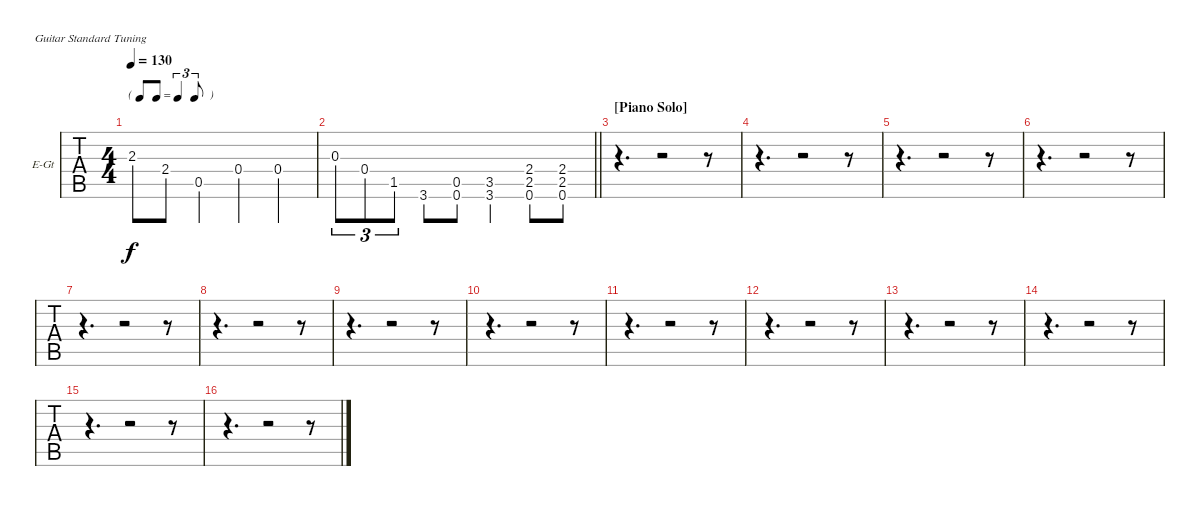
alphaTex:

\bracketExtendMode nobrackets
\firstSystemTrackNameOrientation horizontal
\otherSystemsTrackNameOrientation horizontal
\track ("Rhythm" "E-Gt") {instrument distortionguitar}
\staff {tabs}
\tuning (E4 B3 G3 D3 A2 E2)
\ts (4 4)
\tf triplet8th
\tempo 130
\clef g2
\ks c
2.3.8{dy f} 2.4.8 0.5.4 0.4.4 0.4.4 |
\barLineRight lightlight
0.3.8{tu (3 2)} 0.4.8{tu (3 2)} 1.5.8{tu (3 2)} 3.6.8 (0.5 0.6).8 (3.5 3.6).4 (2.4 2.5 0.6).8 (2.4 2.5 0.6).8 |
\section ("" "[Piano Solo]")
r.4{d} r.2 r.8 |
r.4{d} r.2 r.8 |
r.4{d} r.2 r.8 |
r.4{d} r.2 r.8 |
r.4{d} r.2 r.8 |
r.4{d} r.2 r.8 |
r.4{d} r.2 r.8 |
r.4{d} r.2 r.8 |
r.4{d} r.2 r.8 |
r.4{d} r.2 r.8 |
r.4{d} r.2 r.8 |
r.4{d} r.2 r.8 |
r.4{d} r.2 r.8 |
r.4{d} r.2 r.8
